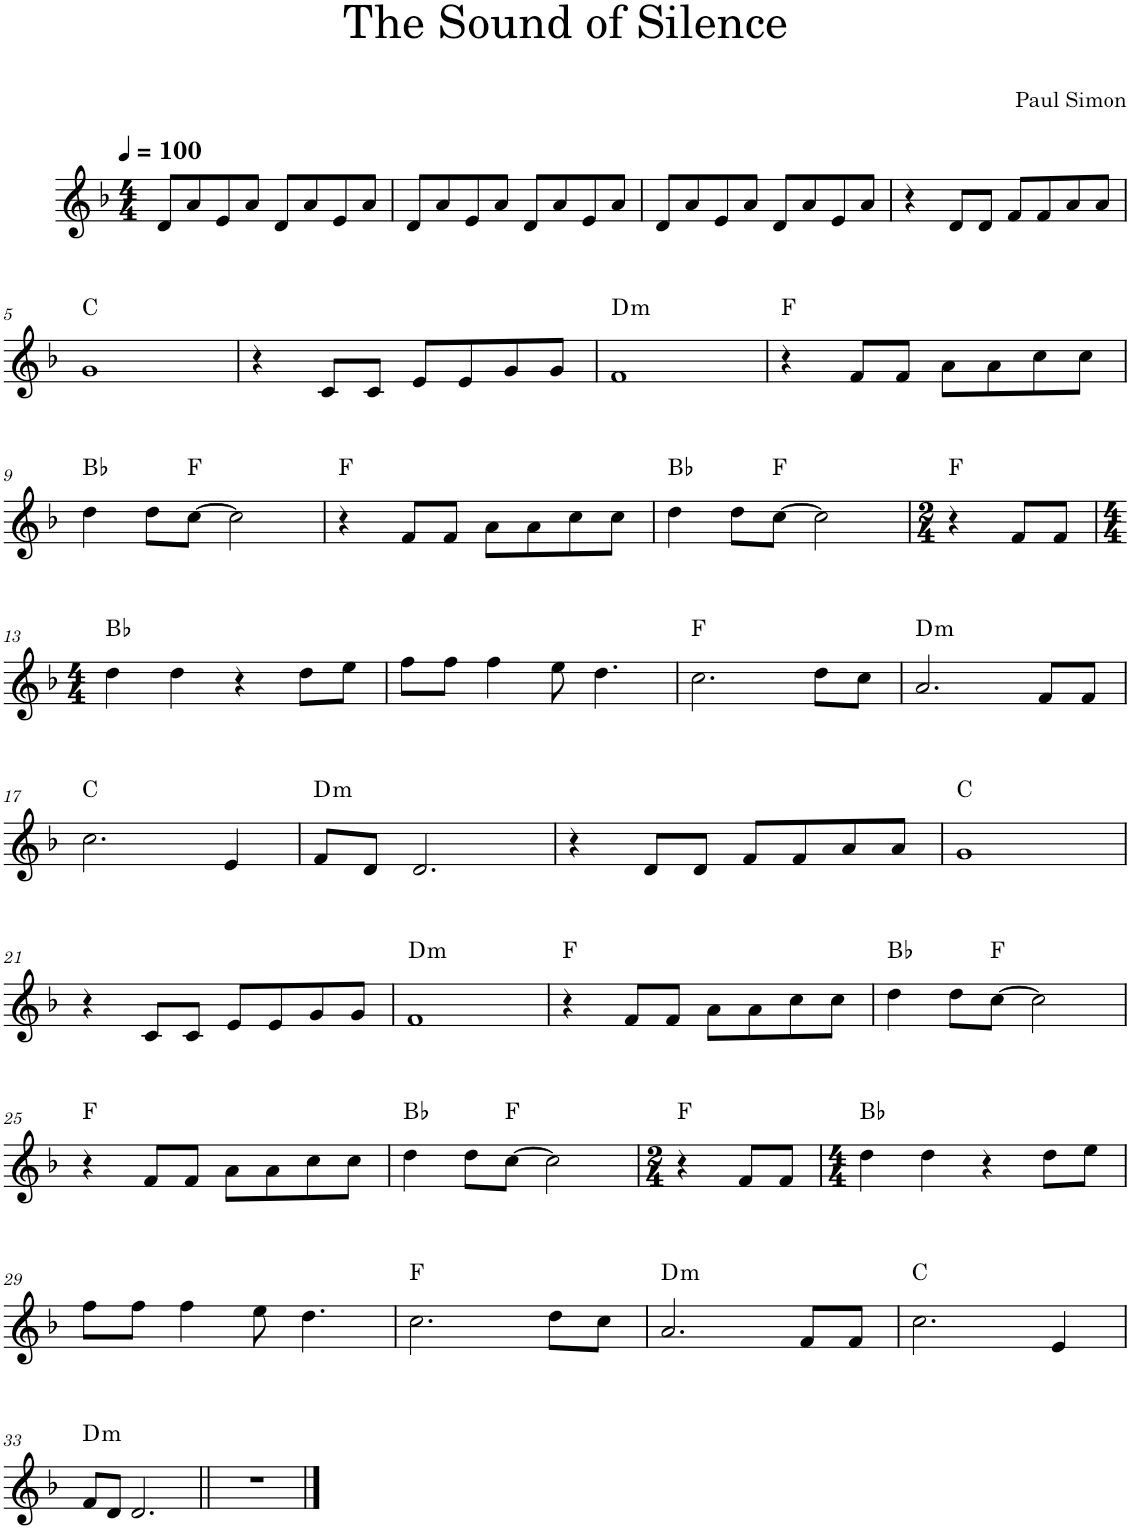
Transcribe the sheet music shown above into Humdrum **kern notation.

**kern	**harte
*part1	*part1
*staff1	*
*I"________	*
*clefG2	*
*k[b-]	*
*M4/4	*
*MM100	*
=1	=1
8d/L	.
8a/	.
8e/	.
8a/J	.
8d/L	.
8a/	.
8e/	.
8a/J	.
=2	=2
8d/L	.
8a/	.
8e/	.
8a/J	.
8d/L	.
8a/	.
8e/	.
8a/J	.
=3	=3
8d/L	.
8a/	.
8e/	.
8a/J	.
8d/L	.
8a/	.
8e/	.
8a/J	.
=4	=4
4r	.
8d/L	.
8d/J	.
8f/L	.
8f/	.
8a/	.
8a/J	.
!!LO:LB:g=z
=5	=5
1g	C:maj
=6	=6
4r	.
8c/L	.
8c/J	.
8e/L	.
8e/	.
8g/	.
8g/J	.
=7	=7
!	!LO:H:kt=m
1f	D:min
=8	=8
4r	F:maj
8f/L	.
8f/J	.
8a\L	.
8a\	.
8cc\	.
8cc\J	.
!!LO:LB:g=z
=9	=9
4dd\	Bb:maj
8dd\L	.
[8cc\J	F:maj
2cc\]	.
=10	=10
4r	F:maj
8f/L	.
8f/J	.
8a\L	.
8a\	.
8cc\	.
8cc\J	.
=11	=11
4dd\	Bb:maj
8dd\L	.
[8cc\J	F:maj
2cc\]	.
=12	=12
*M2/4	*
4r	F:maj
8f/L	.
8f/J	.
!!LO:LB:g=z
=13	=13
*M4/4	*
4dd\	Bb:maj
4dd\	.
4r	.
8dd\L	.
8ee\J	.
=14	=14
8ff\L	.
8ff\J	.
4ff\	.
8ee\	.
4.dd\	.
=15	=15
2.cc\	F:maj
8dd\L	.
8cc\J	.
=16	=16
!	!LO:H:kt=m
2.a/	D:min
8f/L	.
8f/J	.
!!LO:LB:g=z
=17	=17
2.cc\	C:maj
4e/	.
=18	=18
!	!LO:H:kt=m
8f/L	D:min
8d/J	.
2.d/	.
=19	=19
4r	.
8d/L	.
8d/J	.
8f/L	.
8f/	.
8a/	.
8a/J	.
=20	=20
1g	C:maj
!!LO:LB:g=z
=21	=21
4r	.
8c/L	.
8c/J	.
8e/L	.
8e/	.
8g/	.
8g/J	.
=22	=22
!	!LO:H:kt=m
1f	D:min
=23	=23
4r	F:maj
8f/L	.
8f/J	.
8a\L	.
8a\	.
8cc\	.
8cc\J	.
=24	=24
4dd\	Bb:maj
8dd\L	.
[8cc\J	F:maj
2cc\]	.
!!LO:LB:g=z
=25	=25
4r	F:maj
8f/L	.
8f/J	.
8a\L	.
8a\	.
8cc\	.
8cc\J	.
=26	=26
4dd\	Bb:maj
8dd\L	.
[8cc\J	F:maj
2cc\]	.
=27	=27
*M2/4	*
4r	F:maj
8f/L	.
8f/J	.
=28	=28
*M4/4	*
4dd\	Bb:maj
4dd\	.
4r	.
8dd\L	.
8ee\J	.
!!LO:LB:g=z
=29	=29
8ff\L	.
8ff\J	.
4ff\	.
8ee\	.
4.dd\	.
=30	=30
2.cc\	F:maj
8dd\L	.
8cc\J	.
=31	=31
!	!LO:H:kt=m
2.a/	D:min
8f/L	.
8f/J	.
=32	=32
2.cc\	C:maj
4e/	.
!!LO:LB:g=z
=33	=33
!	!LO:H:kt=m
8f/L	D:min
8d/J	.
2.d/	.
=34||	=34||
1r	.
==	==
*-	*-
